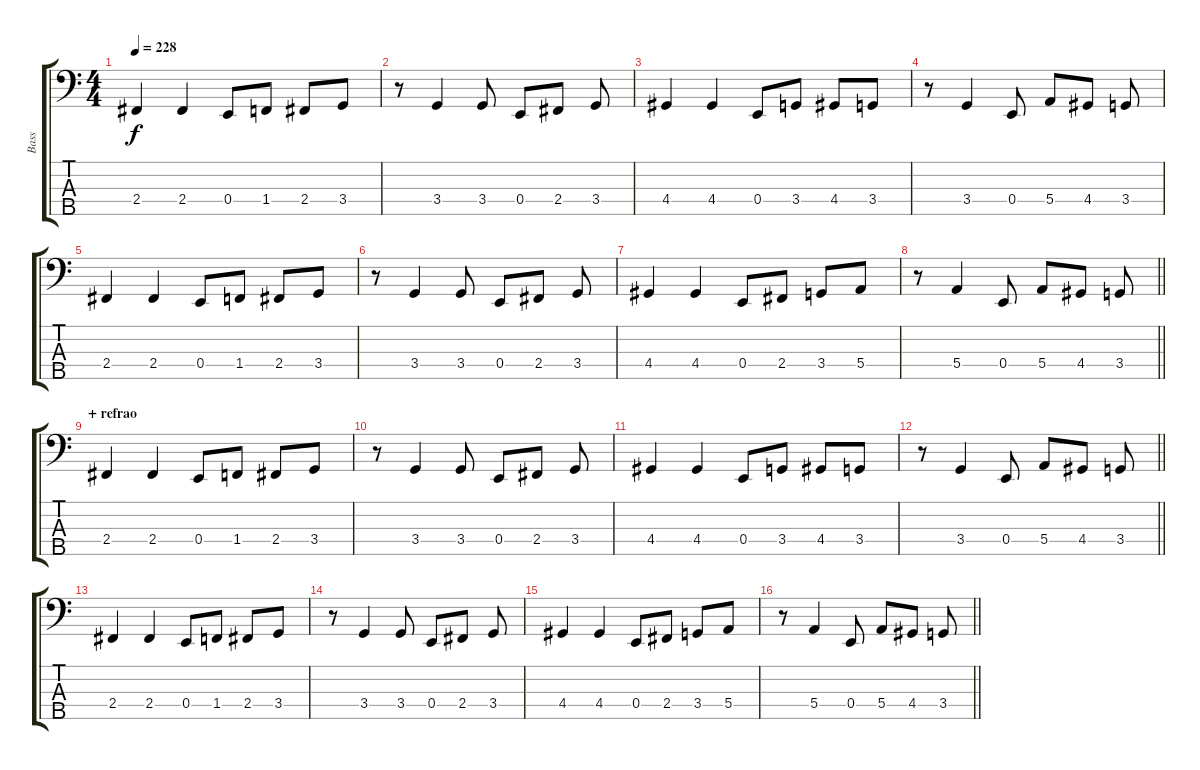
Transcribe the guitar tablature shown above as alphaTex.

\track ("Bass" "Bass") {instrument electricbasspick}
\staff {score tabs}
\tuning (G2 D2 A1 E1 B0) {hide}
\ts (4 4)
\tempo 228
\clef f4
\ks c
2.4.4{dy f} 2.4.4 0.4.8 1.4.8 2.4.8 3.4.8 |
r.8 3.4.4 3.4.8 0.4.8 2.4.8 3.4.8 |
4.4.4 4.4.4 0.4.8 3.4.8 4.4.8 3.4.8 |
r.8 3.4.4 0.4.8 5.4.8 4.4.8 3.4.8 |
2.4.4 2.4.4 0.4.8 1.4.8 2.4.8 3.4.8 |
r.8 3.4.4 3.4.8 0.4.8 2.4.8 3.4.8 |
4.4.4 4.4.4 0.4.8 2.4.8 3.4.8 5.4.8 |
\barLineRight lightlight
r.8 5.4.4 0.4.8 5.4.8 4.4.8 3.4.8 |
\section ("" "+ refrao")
2.4.4 2.4.4 0.4.8 1.4.8 2.4.8 3.4.8 |
r.8 3.4.4 3.4.8 0.4.8 2.4.8 3.4.8 |
4.4.4 4.4.4 0.4.8 3.4.8 4.4.8 3.4.8 |
\barLineRight lightlight
r.8 3.4.4 0.4.8 5.4.8 4.4.8 3.4.8 |
2.4.4 2.4.4 0.4.8 1.4.8 2.4.8 3.4.8 |
r.8 3.4.4 3.4.8 0.4.8 2.4.8 3.4.8 |
4.4.4 4.4.4 0.4.8 2.4.8 3.4.8 5.4.8 |
\barLineRight lightlight
r.8 5.4.4 0.4.8 5.4.8 4.4.8 3.4.8
